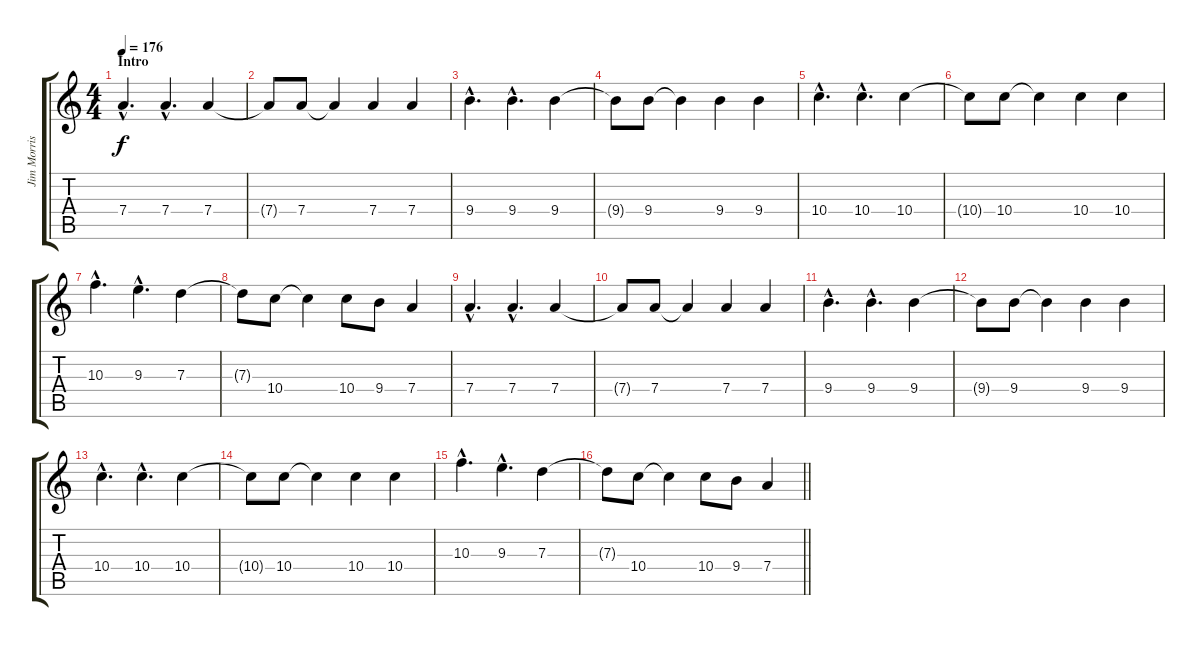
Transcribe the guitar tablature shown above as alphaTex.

\track ("Jim Morris" "Jim Morris") {instrument electricguitarmuted}
\staff {score tabs}
\tuning (E4 B3 G3 D3 A2 E2) {hide}
\ts (4 4)
\section ("" "Intro")
\tempo 176
\clef g2
\ks c
7.4{hac}.4{d dy f instrument electricguitarmuted} 7.4{hac}.4{d} 7.4.4 |
7.4{t}.8 7.4.8 7.4{t}.4 7.4.4 7.4.4 |
9.4{hac}.4{d} 9.4{hac}.4{d} 9.4.4 |
9.4{t}.8 9.4.8 9.4{t}.4 9.4.4 9.4.4 |
10.4{hac}.4{d} 10.4{hac}.4{d} 10.4.4 |
10.4{t}.8 10.4.8 10.4{t}.4 10.4.4 10.4.4 |
10.3{hac}.4{d} 9.3{hac}.4{d} 7.3.4 |
7.3{t}.8 10.4.8 10.4{t}.4 10.4.8 9.4.8 7.4.4 |
7.4{hac}.4{d} 7.4{hac}.4{d} 7.4.4 |
7.4{t}.8 7.4.8 7.4{t}.4 7.4.4 7.4.4 |
9.4{hac}.4{d} 9.4{hac}.4{d} 9.4.4 |
9.4{t}.8 9.4.8 9.4{t}.4 9.4.4 9.4.4 |
10.4{hac}.4{d} 10.4{hac}.4{d} 10.4.4 |
10.4{t}.8 10.4.8 10.4{t}.4 10.4.4 10.4.4 |
10.3{hac}.4{d} 9.3{hac}.4{d} 7.3.4 |
\barLineRight lightlight
7.3{t}.8 10.4.8 10.4{t}.4 10.4.8 9.4.8 7.4.4
